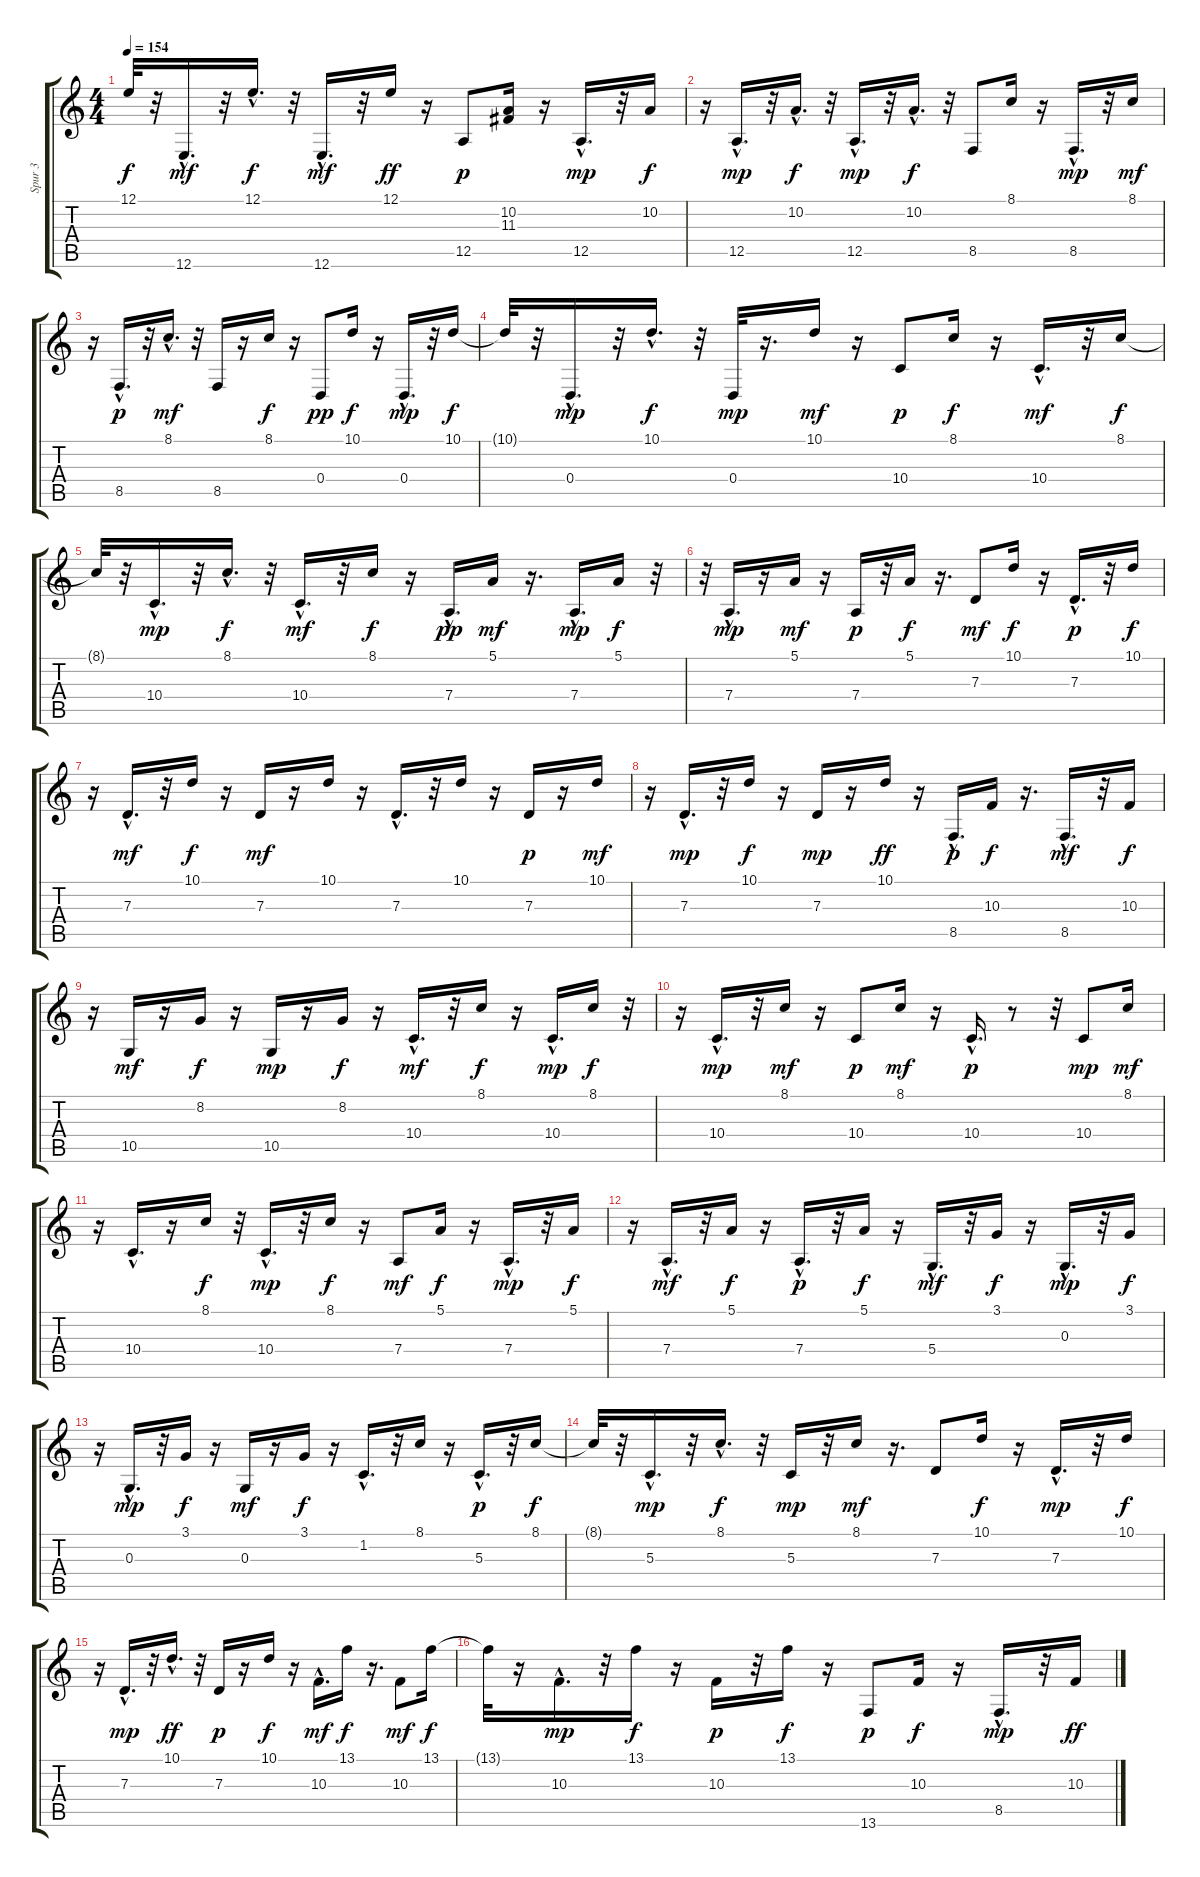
\track ("Spur 3" "Spur 3") {instrument synthbrass1}
\staff {score tabs}
\tuning (E4 B3 G3 D3 A2 E2) {hide}
\ts (4 4)
\tempo 154
\clef g2
\ks c
12.1{t}.32{dy f} r.32 12.6{hac}.16{d dy mf} r.32 12.1{hac}.16{d dy f} r.32 12.6{hac}.16{d dy mf} r.32 12.1.16{dy ff} r.16 12.5.8{dy p} (10.2 11.3).16 r.16 12.5{hac}.16{d dy mp} r.32 10.2.16{dy f} |
r.16 12.5{hac}.16{d dy mp} r.32 10.2{hac}.16{d dy f} r.32 12.5{hac}.16{d dy mp} r.32 10.2{hac}.16{d dy f} r.32 8.5.8 8.1.16 r.16 8.5{hac}.16{d dy mp} r.32 8.1.16{dy mf} |
r.16 8.5{hac}.16{d dy p} r.32 8.1{hac}.16{d dy mf} r.32 8.5.16 r.16 8.1.16{dy f} r.16 0.4.8{dy pp} 10.1.16{dy f} r.16 0.4{hac}.16{d dy mp} r.32 10.1.16{dy f} |
10.1{t}.32 r.32 0.4{hac}.16{d dy mp} r.32 10.1{hac}.16{d dy f} r.32 0.4.32{dy mp} r.16{d} 10.1.16{dy mf} r.16 10.4.8{dy p} 8.1.16{dy f} r.16 10.4{hac}.16{d dy mf} r.32 8.1.16{dy f} |
8.1{t}.32 r.32 10.4{hac}.16{d dy mp} r.32 8.1{hac}.16{d dy f} r.32 10.4{hac}.16{d dy mf} r.32 8.1.16{dy f} r.16 7.4{hac}.16{d dy pp} 5.1.16{dy mf} r.16{d} 7.4{hac}.16{d dy mp} 5.1.16{dy f} r.32 |
r.32 7.4{hac}.16{d dy mp} r.16 5.1.16{dy mf} r.16 7.4.16{dy p} r.32 5.1.16{dy f} r.16{d} 7.3.8{dy mf} 10.1.16{dy f} r.16 7.3{hac}.16{d dy p} r.32 10.1.16{dy f} |
r.16 7.3{hac}.16{d dy mf} r.32 10.1.16{dy f} r.16 7.3.16{dy mf} r.16 10.1.16 r.16 7.3{hac}.16{d} r.32 10.1.16 r.16 7.3.16{dy p} r.16 10.1.16{dy mf} |
r.16 7.3{hac}.16{d dy mp} r.32 10.1.16{dy f} r.16 7.3.16{dy mp} r.16 10.1.16{dy ff} r.16 8.5{hac}.16{d dy p} 10.3.16{dy f} r.16{d} 8.5{hac}.16{d dy mf} r.32 10.3.16{dy f} |
r.16 10.5.16{dy mf} r.16 8.2.16{dy f} r.16 10.5.16{dy mp} r.16 8.2.16{dy f} r.16 10.4{hac}.16{d dy mf} r.32 8.1.16{dy f} r.16 10.4{hac}.16{d dy mp} 8.1.16{dy f} r.32 |
r.16 10.4{hac}.16{d dy mp} r.32 8.1.16{dy mf} r.16 10.4.8{dy p} 8.1.16{dy mf} r.16 10.4{hac}.16{d dy p} r.8 r.32 10.4.8{dy mp} 8.1.16{dy mf} |
r.16 10.4{hac}.16{d} r.16 8.1.16{dy f} r.32 10.4{hac}.16{d dy mp} r.32 8.1.16{dy f} r.16 7.4.8{dy mf} 5.1.16{dy f} r.16 7.4{hac}.16{d dy mp} r.32 5.1.16{dy f} |
r.16 7.4{hac}.16{d dy mf} r.32 5.1.16{dy f} r.16 7.4{hac}.16{d dy p} r.32 5.1.16{dy f} r.16 5.4{hac}.16{d dy mf} r.32 3.1.16{dy f} r.16 0.3{hac}.16{d dy mp} r.32 3.1.16{dy f} |
r.16 0.3{hac}.16{d dy mp} r.32 3.1.16{dy f} r.16 0.3.16{dy mf} r.16 3.1.16{dy f} r.16 1.2{hac}.16{d} r.32 8.1.16 r.16 5.3{hac}.16{d dy p} r.32 8.1.16{dy f} |
8.1{t}.32 r.32 5.3{hac}.16{d dy mp} r.32 8.1{hac}.16{d dy f} r.32 5.3.16{dy mp} r.32 8.1.16{dy mf} r.16{d} 7.3.8 10.1.16{dy f} r.16 7.3{hac}.16{d dy mp} r.32 10.1.16{dy f} |
r.16 7.3{hac}.16{d dy mp} r.32 10.1{hac}.16{d dy ff} r.32 7.3.16{dy p} r.16 10.1.16{dy f} r.16 10.3{hac}.16{d dy mf} 13.1.16{dy f} r.16{d} 10.3.8{dy mf} 13.1.16{dy f} |
13.1{t}.32 r.16 10.3{hac}.16{d dy mp} r.32 13.1.16{dy f} r.16 10.3.16{dy p} r.32 13.1.16{dy f} r.16 13.6.8{dy p} 10.3.16{dy f} r.16 8.5{hac}.16{d dy mp} r.32 10.3.16{dy ff}
